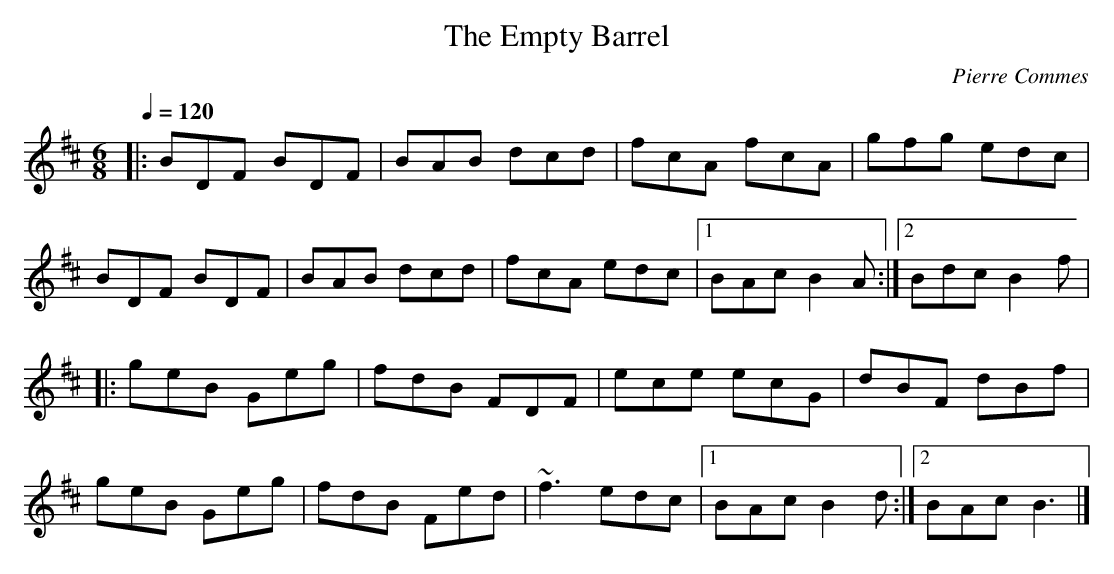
X:1
T:Empty Barrel, The
C:Pierre Commes
M:6/8
L:1/8
Q:1/4=120
K:Bm
|:BDF BDF |BAB dcd |fcA fcA | gfg edc |
BDF BDF |BAB dcd |fcA edc |1 BAc B2A :|2 Bdc B2f |
|: geB Geg |fdB FDF | ece ecG |dBF dBf |
geB Geg |fdB Fed |~f3 edc |1 BAc B2 d :|2 BAc B3 |]
